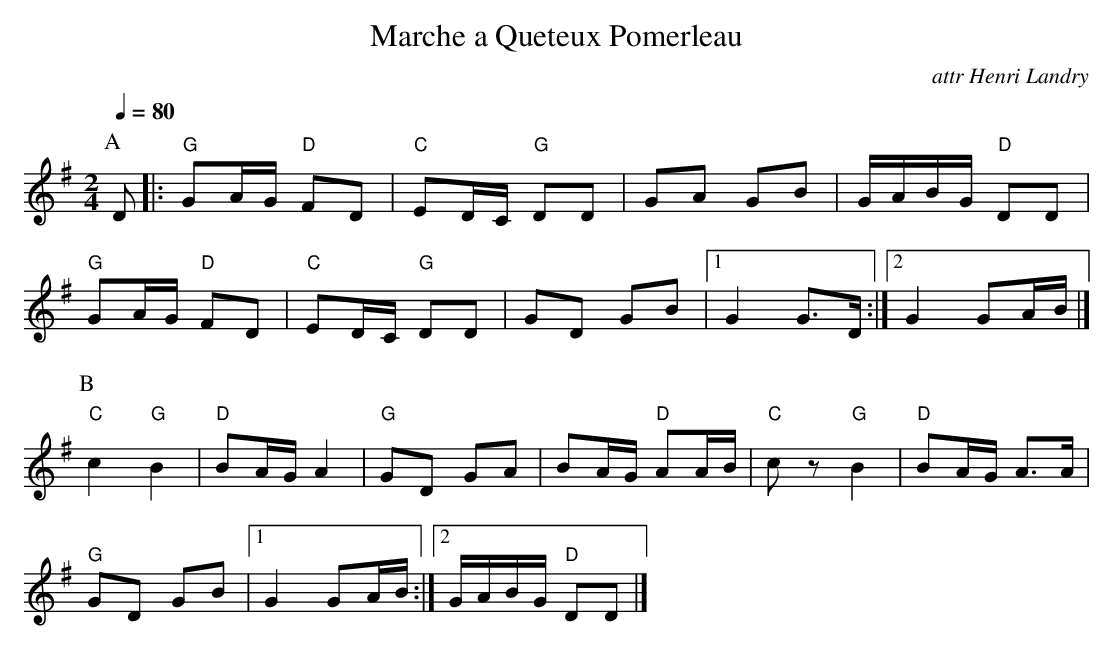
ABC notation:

X:1
T: Marche a Queteux Pomerleau
C: attr Henri Landry
M: 2/4
Q: 1/4=80
L: 1/8
K: Gmaj
P: A
D |: "G"GA/G/ "D"FD | "C"ED/C/ "G"DD | GA GB | G/A/B/G/ "D"DD |
"G"GA/G/ "D"FD | "C"ED/C/ "G"DD |GD GB |[1 G2 G3/D/ :|[2 G2 GA/B/ |]
P:B
"C"c2 "G"B2 | "D"BA/G/ A2 | "G"GD GA | BA/G/ "D"AA/B/ | "C"cz "G"B2 |"D"BA/G/ A3/A/ |
"G"GD GB |[1 G2 GA/B/ :|[2G/A/B/G/ "D"DD |]
